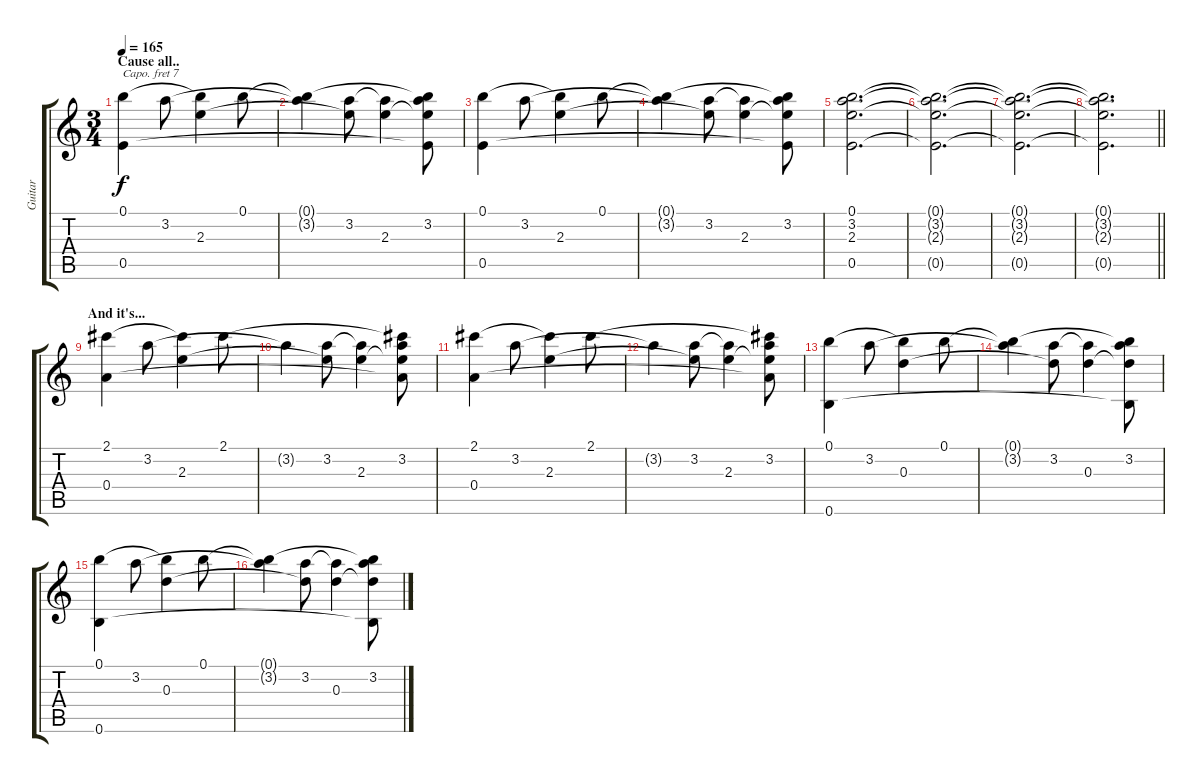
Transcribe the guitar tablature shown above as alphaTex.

\track ("Guitar" "Guitar") {instrument acousticguitarsteel}
\staff {score tabs}
\capo 7
\tuning (E4 B3 G3 D3 A2 E2) {hide}
\ts (3 4)
\section ("" "Cause all..")
\tempo 165
\clef g2
\ks c
(0.1 0.5).4{dy f} 3.2.8 (0.1{t} 2.3).4 0.1.8 |
(0.1{t} 3.2{t}).4 (3.2 2.3{t}).8 (3.2{t} 2.3).4 (0.1{t} 3.2 2.3{t} 0.5{t}).8 |
(0.1 0.5).4 3.2.8 (0.1{t} 2.3).4 0.1.8 |
(0.1{t} 3.2{t}).4 (3.2 2.3{t}).8 (3.2{t} 2.3).4 (0.1{t} 3.2 2.3{t} 0.5{t}).8 |
(0.1 3.2 2.3 0.5).2{d} |
(0.1{t} 3.2{t} 2.3{t} 0.5{t}).2{d} |
(0.1{t} 3.2{t} 2.3{t} 0.5{t}).2{d} |
\barLineRight lightlight
(0.1{t} 3.2{t} 2.3{t} 0.5{t}).2{d} |
\section ("" "And it's...")
(2.1 0.4).4 3.2.8 (2.1{t} 2.3).4 2.1.8 |
3.2{t}.4 (3.2 2.3{t}).8 (3.2{t} 2.3).4 (2.1{t} 3.2 2.3{t} 0.4{t}).8 |
(2.1 0.4).4 3.2.8 (2.1{t} 2.3).4 2.1.8 |
3.2{t}.4 (3.2 2.3{t}).8 (3.2{t} 2.3).4 (2.1{t} 3.2 2.3{t} 0.4{t}).8 |
(0.1 0.6).4 3.2.8 (0.1{t} 0.3).4 0.1.8 |
(0.1{t} 3.2{t}).4 (3.2 0.3{t}).8 (3.2{t} 0.3).4 (0.1{t} 3.2 0.3{t} 0.6{t}).8 |
(0.1 0.6).4 3.2.8 (0.1{t} 0.3).4 0.1.8 |
(0.1{t} 3.2{t}).4 (3.2 0.3{t}).8 (3.2{t} 0.3).4 (0.1{t} 3.2 0.3{t} 0.6{t}).8
